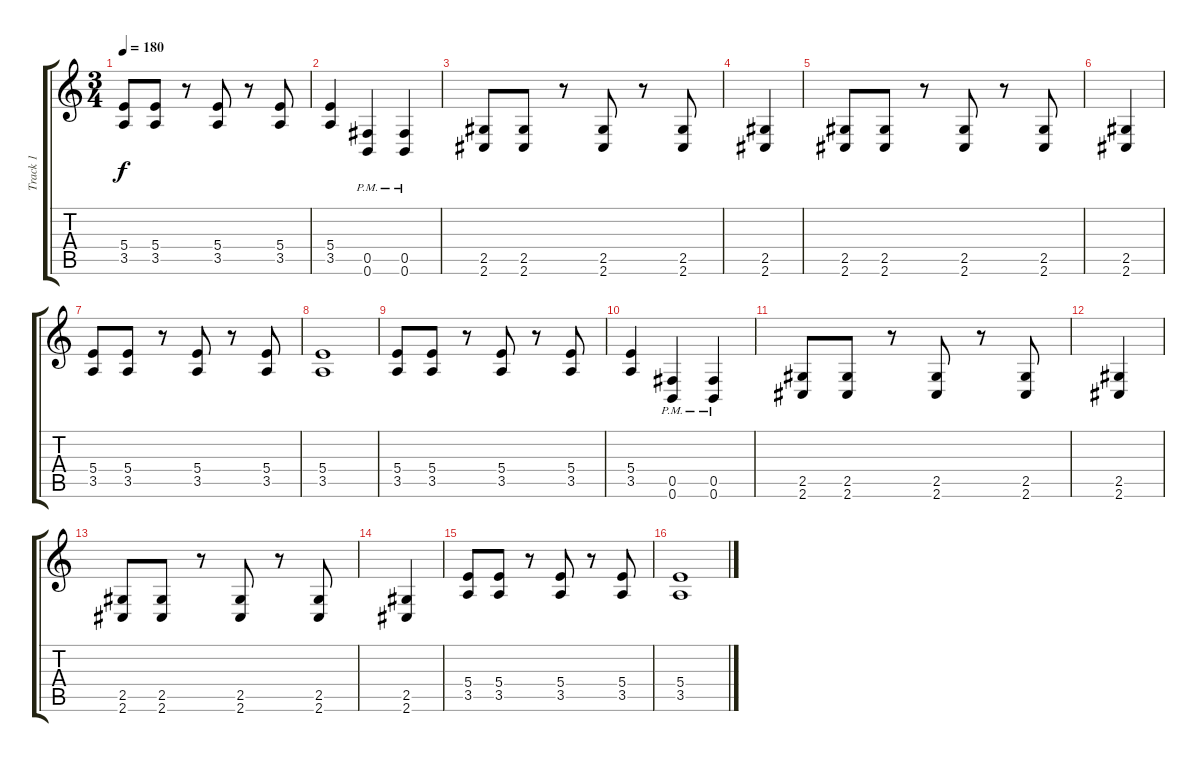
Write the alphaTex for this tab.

\track ("Track 1" "Track 1") {instrument overdrivenguitar}
\staff {score tabs}
\tuning (Db4 Ab3 E3 B2 Gb2 B1) {hide}
\ts (3 4)
\tempo 180
\clef g2
\ks c
(5.4 3.5).8{dy f} (5.4 3.5).8 r.8 (5.4 3.5).8 r.8 (5.4 3.5).8 |
(5.4 3.5).4 (0.5{pm} 0.6{pm}).4 (0.5{pm} 0.6{pm}).4 |
(2.5 2.6).8 (2.5 2.6).8 r.8 (2.5 2.6).8 r.8 (2.5 2.6).8 |
(2.5 2.6).4 |
(2.5 2.6).8 (2.5 2.6).8 r.8 (2.5 2.6).8 r.8 (2.5 2.6).8 |
(2.5 2.6).4 |
(5.4 3.5).8 (5.4 3.5).8 r.8 (5.4 3.5).8 r.8 (5.4 3.5).8 |
(5.4 3.5).1 |
(5.4 3.5).8 (5.4 3.5).8 r.8 (5.4 3.5).8 r.8 (5.4 3.5).8 |
(5.4 3.5).4 (0.5{pm} 0.6{pm}).4 (0.5{pm} 0.6{pm}).4 |
(2.5 2.6).8 (2.5 2.6).8 r.8 (2.5 2.6).8 r.8 (2.5 2.6).8 |
(2.5 2.6).4 |
(2.5 2.6).8 (2.5 2.6).8 r.8 (2.5 2.6).8 r.8 (2.5 2.6).8 |
(2.5 2.6).4 |
(5.4 3.5).8 (5.4 3.5).8 r.8 (5.4 3.5).8 r.8 (5.4 3.5).8 |
(5.4 3.5).1
